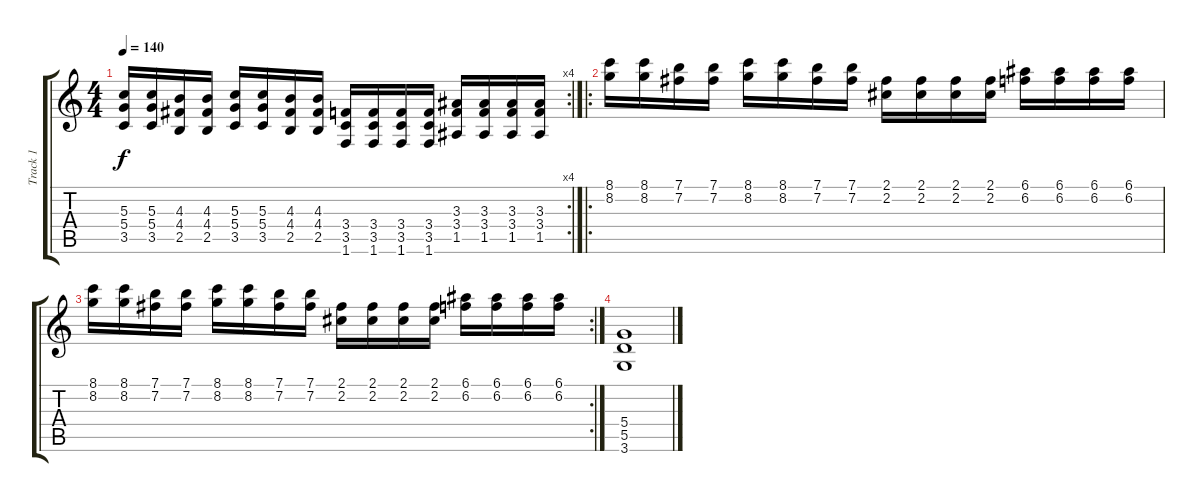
\track ("Track 1" "Track 1") {instrument distortionguitar}
\staff {score tabs}
\tuning (E4 B3 G3 D3 A2 E2) {hide}
\rc 4
\ts (4 4)
\tempo 140
\clef g2
\ks c
(5.3 5.4 3.5).16{dy f} (5.3 5.4 3.5).16 (4.3 4.4 2.5).16 (4.3 4.4 2.5).16 (5.3 5.4 3.5).16 (5.3 5.4 3.5).16 (4.3 4.4 2.5).16 (4.3 4.4 2.5).16 (3.4 3.5 1.6).16 (3.4 3.5 1.6).16 (3.4 3.5 1.6).16 (3.4 3.5 1.6).16 (3.3 3.4 1.5).16 (3.3 3.4 1.5).16 (3.3 3.4 1.5).16 (3.3 3.4 1.5).16 |
\ro
(8.1 8.2).16 (8.1 8.2).16 (7.1 7.2).16 (7.1 7.2).16 (8.1 8.2).16 (8.1 8.2).16 (7.1 7.2).16 (7.1 7.2).16 (2.1 2.2).16 (2.1 2.2).16 (2.1 2.2).16 (2.1 2.2).16 (6.1 6.2).16 (6.1 6.2).16 (6.1 6.2).16 (6.1 6.2).16 |
\rc 2
(8.1 8.2).16 (8.1 8.2).16 (7.1 7.2).16 (7.1 7.2).16 (8.1 8.2).16 (8.1 8.2).16 (7.1 7.2).16 (7.1 7.2).16 (2.1 2.2).16 (2.1 2.2).16 (2.1 2.2).16 (2.1 2.2).16 (6.1 6.2).16 (6.1 6.2).16 (6.1 6.2).16 (6.1 6.2).16 |
(5.4 5.5 3.6).1
